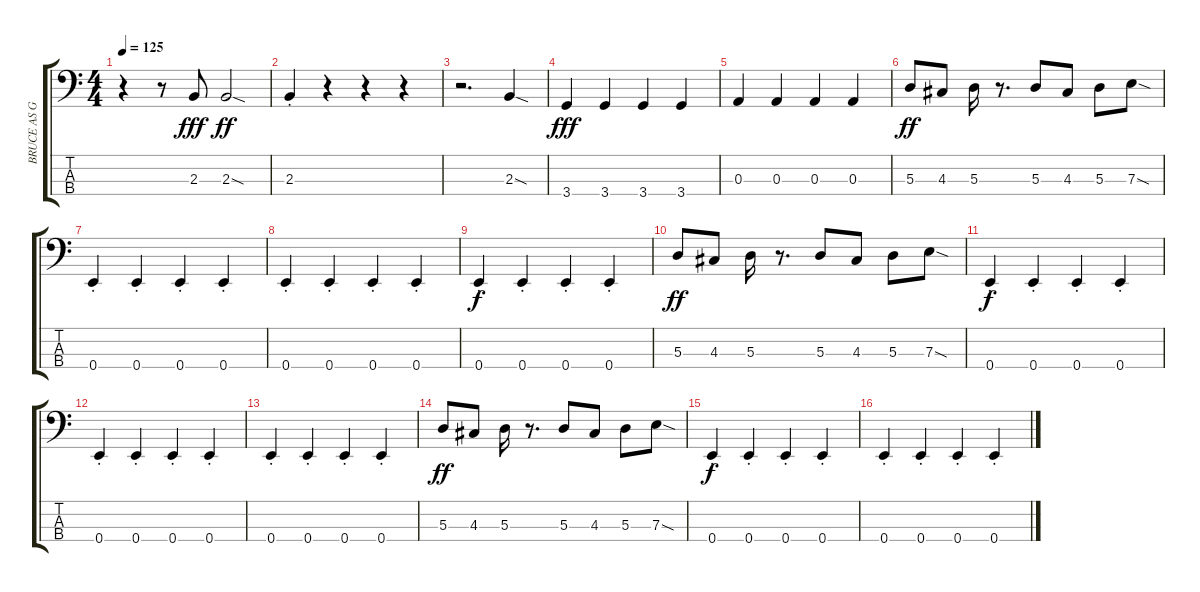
\track ("BRUCE AS GENE" "BRUCE AS G") {instrument electricbassfinger}
\staff {score tabs}
\tuning (G2 D2 A1 E1) {hide}
\ts (4 4)
\tempo 125
\clef f4
\ks c
r.4{dy f} r.8 2.3.8{dy fff} 2.3{sod}.2{dy ff} |
2.3{st}.4 r.4 r.4 r.4 |
r.2{d} 2.3{sod}.4 |
3.4.4{dy fff} 3.4.4 3.4.4 3.4.4 |
0.3.4 0.3.4 0.3.4 0.3.4 |
5.3.8{dy ff} 4.3.8 5.3.16 r.8{d} 5.3.8 4.3.8 5.3.8 7.3{sod}.8 |
0.4{st}.4 0.4{st}.4 0.4{st}.4 0.4{st}.4 |
0.4{st}.4 0.4{st}.4 0.4{st}.4 0.4{st}.4 |
0.4{st}.4{dy f} 0.4{st}.4 0.4{st}.4 0.4{st}.4 |
5.3.8{dy ff} 4.3.8 5.3.16 r.8{d} 5.3.8 4.3.8 5.3.8 7.3{sod}.8 |
0.4{st}.4{dy f} 0.4{st}.4 0.4{st}.4 0.4{st}.4 |
0.4{st}.4 0.4{st}.4 0.4{st}.4 0.4{st}.4 |
0.4{st}.4 0.4{st}.4 0.4{st}.4 0.4{st}.4 |
5.3.8{dy ff} 4.3.8 5.3.16 r.8{d} 5.3.8 4.3.8 5.3.8 7.3{sod}.8 |
0.4{st}.4{dy f} 0.4{st}.4 0.4{st}.4 0.4{st}.4 |
0.4{st}.4 0.4{st}.4 0.4{st}.4 0.4{st}.4
